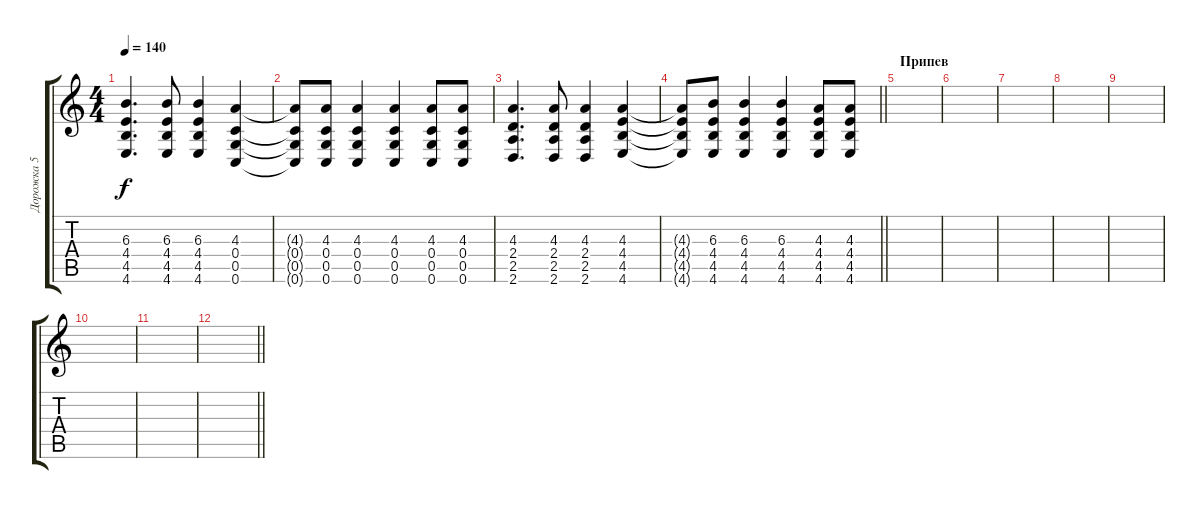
\track ("Дорожка 5" "Дорожка 5") {instrument distortionguitar}
\staff {score tabs}
\tuning (D4 A3 F3 C3 G2 C2) {hide}
\ts (4 4)
\tempo 140
\clef g2
\ks c
(6.3 4.4 4.5 4.6).4{d dy f} (6.3 4.4 4.5 4.6).8 (6.3 4.4 4.5 4.6).4 (4.3 0.4 0.5 0.6).4 |
(4.3{t} 0.4{t} 0.5{t} 0.6{t}).8 (4.3 0.4 0.5 0.6).8 (4.3 0.4 0.5 0.6).4 (4.3 0.4 0.5 0.6).4 (4.3 0.4 0.5 0.6).8 (4.3 0.4 0.5 0.6).8 |
(4.3 2.4 2.5 2.6).4{d} (4.3 2.4 2.5 2.6).8 (4.3 2.4 2.5 2.6).4 (4.3 4.4 4.5 4.6).4 |
\barLineRight lightlight
(4.3{t} 4.4{t} 4.5{t} 4.6{t}).8 (6.3 4.4 4.5 4.6).8 (6.3 4.4 4.5 4.6).4 (6.3 4.4 4.5 4.6).4 (4.3 4.4 4.5 4.6).8 (4.3 4.4 4.5 4.6).8 |
\section ("" "Припев")
|
|
|
|
|
|
|
\barLineRight lightlight
